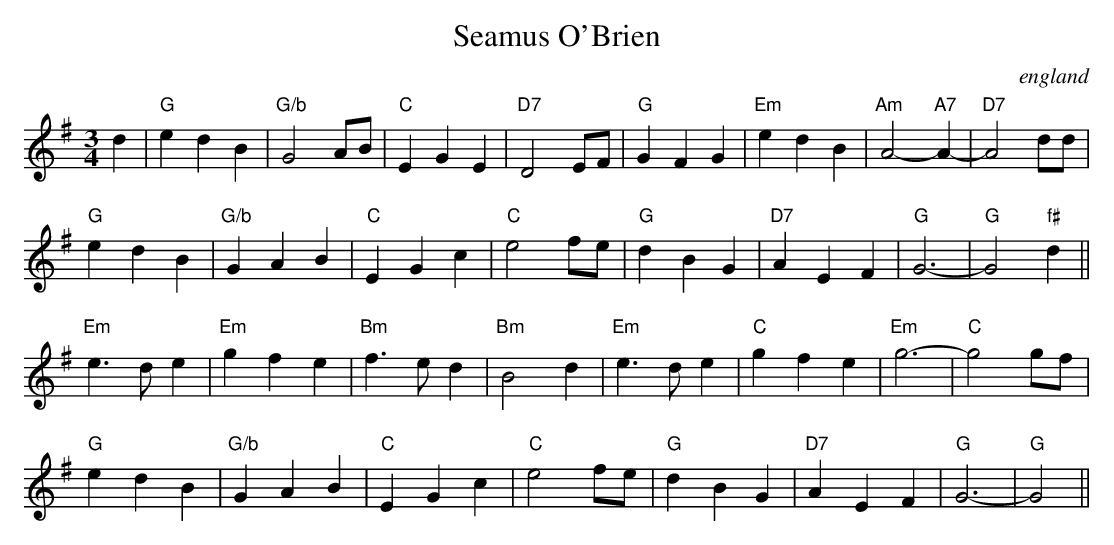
X:1
T:Seamus O'Brien
O:england
M:3/4
L:1/4
K:G
d|"G"edB|"G/b"G2A/2B/2|"C"EGE|"D7"D2E/2F/2|"G"GFG|"Em"edB|"Am"A2-"A7"A-|\
"D7"A2d/2d/2|
"G"edB|"G/b"GAB|"C"EGc|"C"e2f/2e/2|"G"dBG|"D7"AEF|"G"G3-|"G"G2"f#"d||
"Em"e3/2d/2e|"Em"gfe|"Bm"f3/2e/2d|"Bm"B2d|"Em"e3/2d/2e|"C"gfe|"Em"g3-|\
"C"g2g/2f/2|
"G"edB|"G/b"GAB|"C"EGc|"C"e2f/2e/2|"G"dBG|"D7"AEF|"G"G3-|"G"G2||
